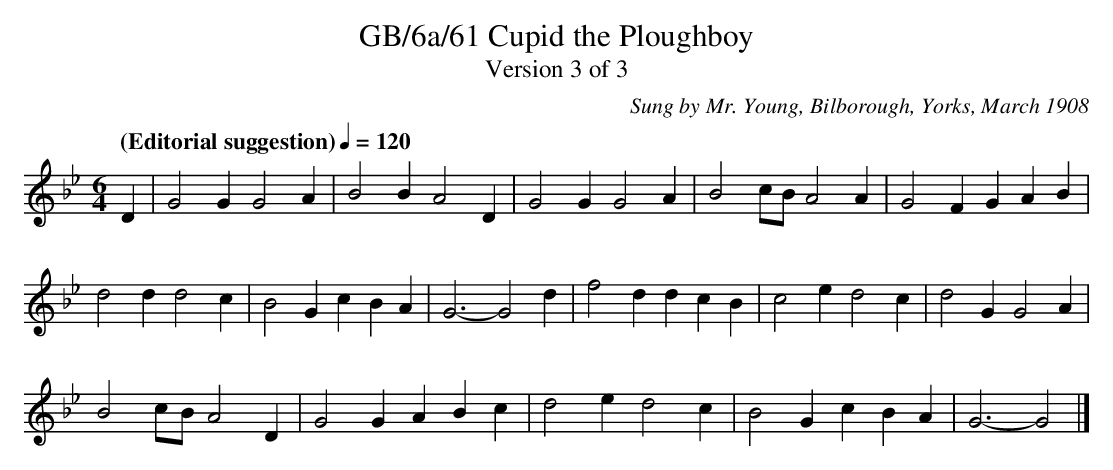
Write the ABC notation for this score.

X:1
T:GB/6a/61 Cupid the Ploughboy
T:Version 3 of 3
C:Sung by Mr. Young, Bilborough, Yorks, March 1908
M:6/4
L:1/8
Q:"(Editorial suggestion)" 1/4=120
K:Gaeo
D2 | G4 G2 G4 A2 | B4 B2 A4 D2 | G4 G2 G4 A2 | B4 cB A4 A2 | G4 F2 G2 A2 B2 |
d4 d2 d4 c2 | B4 G2 c2 B2 A2 | G6-G4 d2 | f4 d2 d2 c2 B2 | c4 e2 d4 c2 | d4 G2 G4 A2 |
B4 cB A4 D2 | G4 G2 A2 B2 c2 | d4 e2 d4 c2 | B4 G2 c2 B2 A2 | G6-G4 |]
